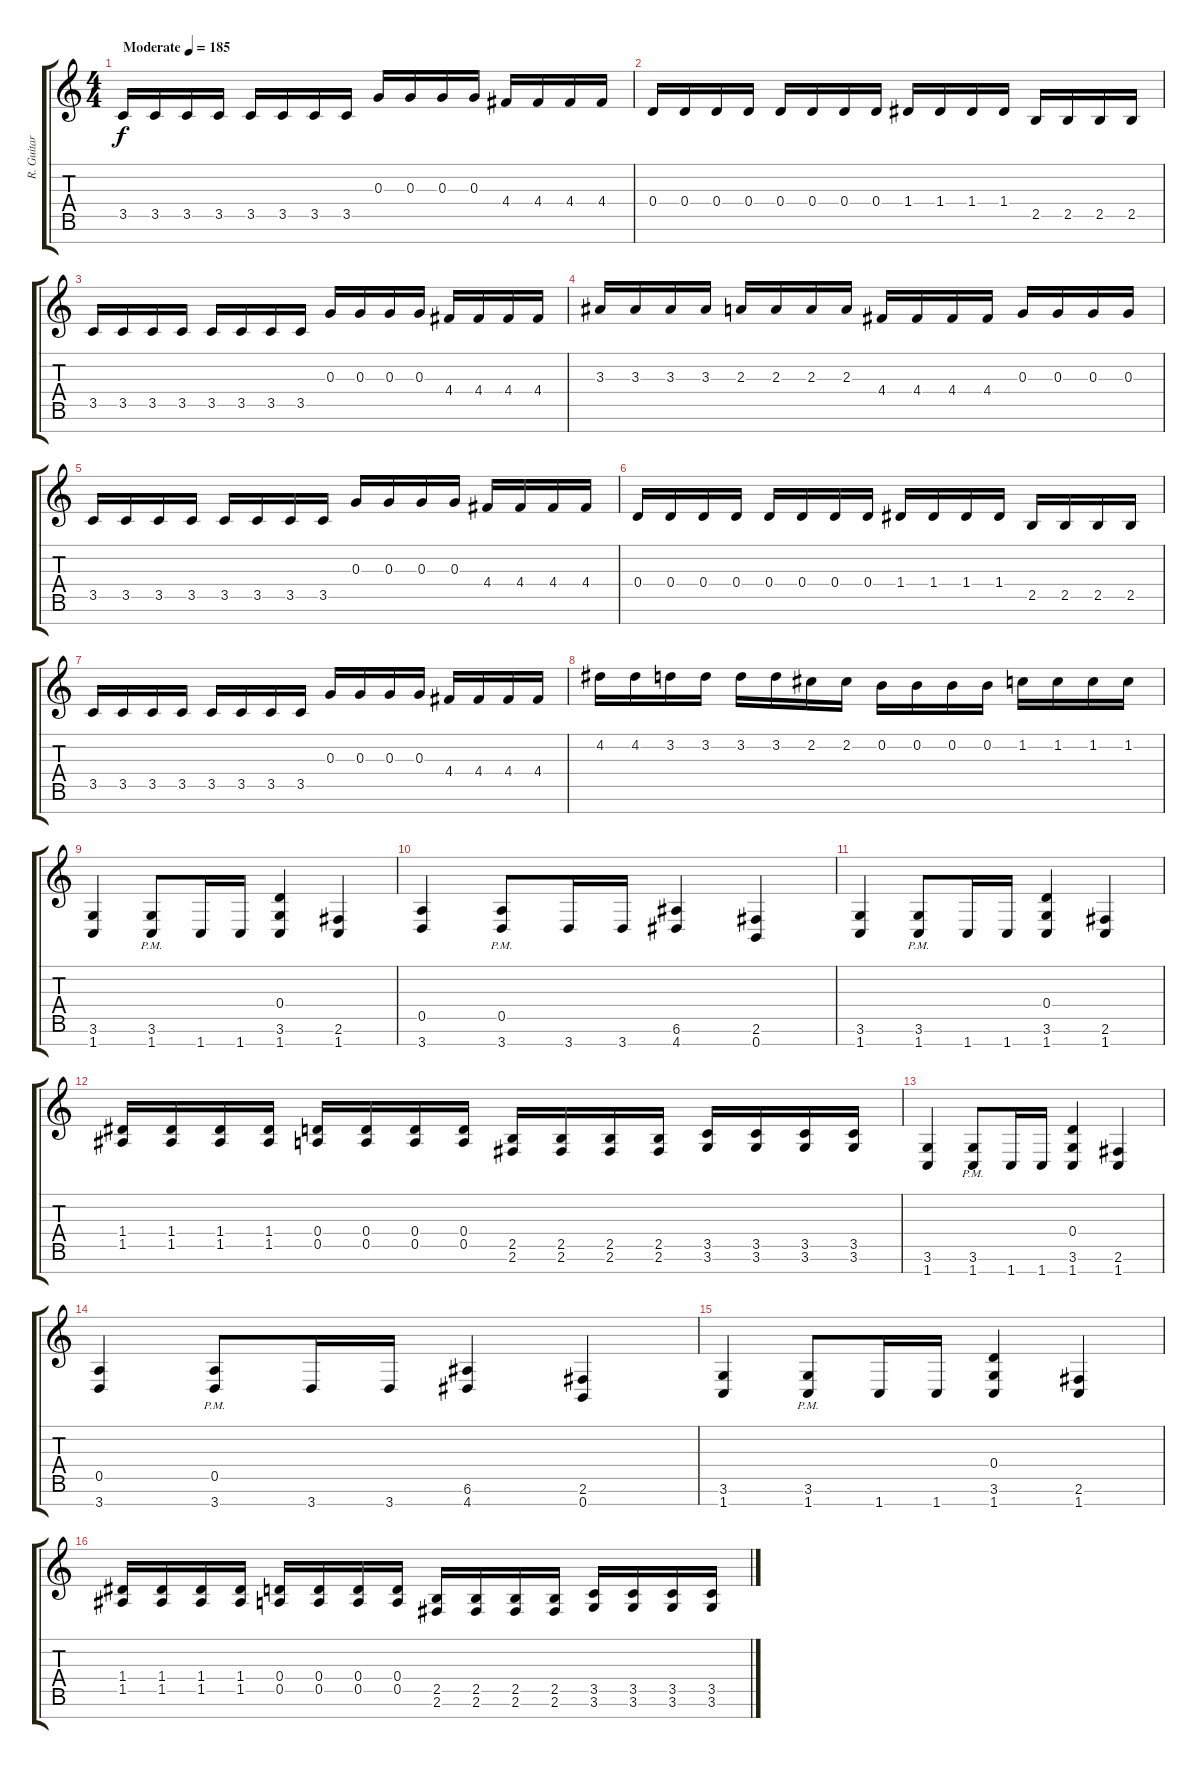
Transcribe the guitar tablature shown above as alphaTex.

\track ("R. Guitar 2" "R. Guitar ") {instrument distortionguitar}
\staff {score tabs}
\tuning (E4 B3 G3 D3 A2 E2 B1) {hide}
\ts (4 4)
\tempo (185 "Moderate")
\clef g2
\ks c
3.5.16{dy f instrument distortionguitar} 3.5.16 3.5.16 3.5.16 3.5.16 3.5.16 3.5.16 3.5.16 0.3.16 0.3.16 0.3.16 0.3.16 4.4.16 4.4.16 4.4.16 4.4.16 |
0.4.16 0.4.16 0.4.16 0.4.16 0.4.16 0.4.16 0.4.16 0.4.16 1.4.16 1.4.16 1.4.16 1.4.16 2.5.16 2.5.16 2.5.16 2.5.16 |
3.5.16 3.5.16 3.5.16 3.5.16 3.5.16 3.5.16 3.5.16 3.5.16 0.3.16 0.3.16 0.3.16 0.3.16 4.4.16 4.4.16 4.4.16 4.4.16 |
3.3.16 3.3.16 3.3.16 3.3.16 2.3.16 2.3.16 2.3.16 2.3.16 4.4.16 4.4.16 4.4.16 4.4.16 0.3.16 0.3.16 0.3.16 0.3.16 |
3.5.16 3.5.16 3.5.16 3.5.16 3.5.16 3.5.16 3.5.16 3.5.16 0.3.16 0.3.16 0.3.16 0.3.16 4.4.16 4.4.16 4.4.16 4.4.16 |
0.4.16 0.4.16 0.4.16 0.4.16 0.4.16 0.4.16 0.4.16 0.4.16 1.4.16 1.4.16 1.4.16 1.4.16 2.5.16 2.5.16 2.5.16 2.5.16 |
3.5.16 3.5.16 3.5.16 3.5.16 3.5.16 3.5.16 3.5.16 3.5.16 0.3.16 0.3.16 0.3.16 0.3.16 4.4.16 4.4.16 4.4.16 4.4.16 |
4.2.16 4.2.16 3.2.16 3.2.16 3.2.16 3.2.16 2.2.16 2.2.16 0.2.16 0.2.16 0.2.16 0.2.16 1.2.16 1.2.16 1.2.16 1.2.16 |
(3.6 1.7).4 (3.6{pm} 1.7{pm}).8 1.7.16 1.7.16 (0.4 3.6 1.7).4 (2.6 1.7).4 |
(0.5 3.7).4 (0.5{pm} 3.7{pm}).8 3.7.16 3.7.16 (6.6 4.7).4 (2.6 0.7).4 |
(3.6 1.7).4 (3.6{pm} 1.7{pm}).8 1.7.16 1.7.16 (0.4 3.6 1.7).4 (2.6 1.7).4 |
(1.4 1.5).16 (1.4 1.5).16 (1.4 1.5).16 (1.4 1.5).16 (0.4 0.5).16 (0.4 0.5).16 (0.4 0.5).16 (0.4 0.5).16 (2.5 2.6).16 (2.5 2.6).16 (2.5 2.6).16 (2.5 2.6).16 (3.5 3.6).16 (3.5 3.6).16 (3.5 3.6).16 (3.5 3.6).16 |
(3.6 1.7).4 (3.6{pm} 1.7{pm}).8 1.7.16 1.7.16 (0.4 3.6 1.7).4 (2.6 1.7).4 |
(0.5 3.7).4 (0.5{pm} 3.7{pm}).8 3.7.16 3.7.16 (6.6 4.7).4 (2.6 0.7).4 |
(3.6 1.7).4 (3.6{pm} 1.7{pm}).8 1.7.16 1.7.16 (0.4 3.6 1.7).4 (2.6 1.7).4 |
(1.4 1.5).16 (1.4 1.5).16 (1.4 1.5).16 (1.4 1.5).16 (0.4 0.5).16 (0.4 0.5).16 (0.4 0.5).16 (0.4 0.5).16 (2.5 2.6).16 (2.5 2.6).16 (2.5 2.6).16 (2.5 2.6).16 (3.5 3.6).16 (3.5 3.6).16 (3.5 3.6).16 (3.5 3.6).16
